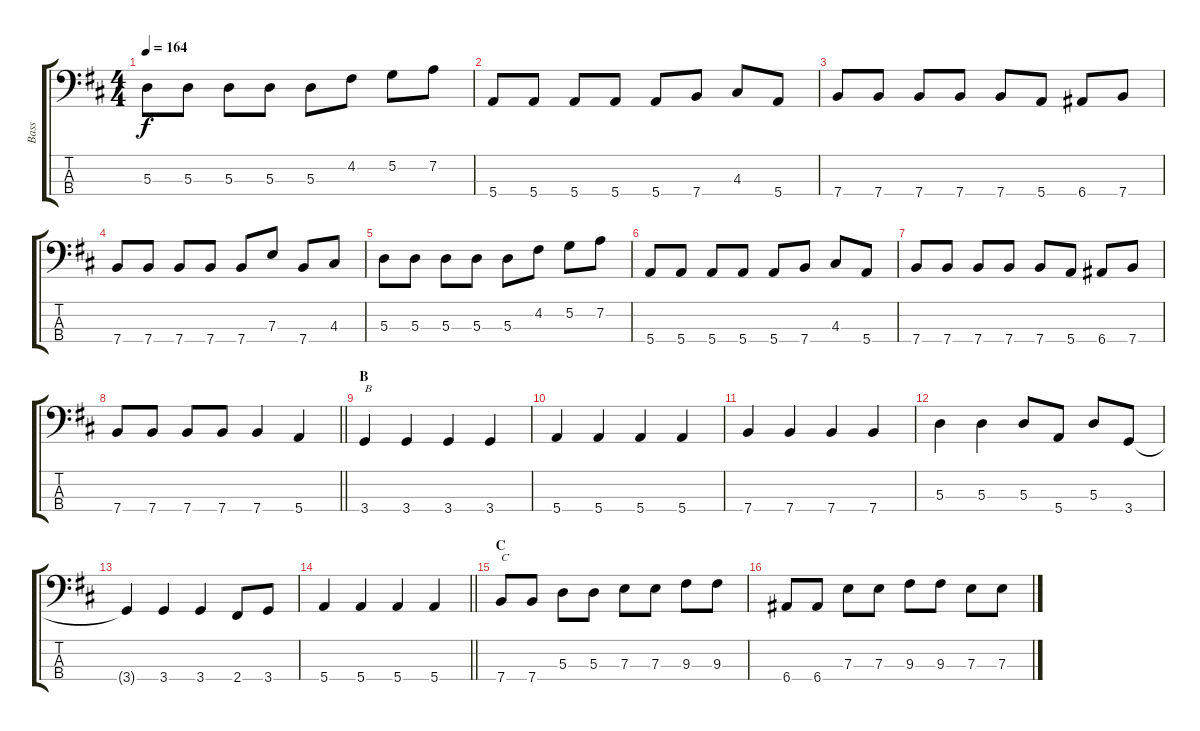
\track ("Bass" "Bass") {instrument electricbasspick}
\staff {score tabs}
\tuning (G2 D2 A1 E1) {hide}
\ts (4 4)
\tempo 164
\clef f4
\ks d
5.3.8{dy f} 5.3.8 5.3.8 5.3.8 5.3.8 4.2.8 5.2.8 7.2.8 |
5.4.8 5.4.8 5.4.8 5.4.8 5.4.8 7.4.8 4.3.8 5.4.8 |
7.4.8 7.4.8 7.4.8 7.4.8 7.4.8 5.4.8 6.4.8 7.4.8 |
7.4.8 7.4.8 7.4.8 7.4.8 7.4.8 7.3.8 7.4.8 4.3.8 |
5.3.8 5.3.8 5.3.8 5.3.8 5.3.8 4.2.8 5.2.8 7.2.8 |
5.4.8 5.4.8 5.4.8 5.4.8 5.4.8 7.4.8 4.3.8 5.4.8 |
7.4.8 7.4.8 7.4.8 7.4.8 7.4.8 5.4.8 6.4.8 7.4.8 |
\barLineRight lightlight
7.4.8 7.4.8 7.4.8 7.4.8 7.4.4 5.4.4 |
\section ("" "B")
3.4.4{txt "B"} 3.4.4 3.4.4 3.4.4 |
5.4.4 5.4.4 5.4.4 5.4.4 |
7.4.4 7.4.4 7.4.4 7.4.4 |
5.3.4 5.3.4 5.3.8 5.4.8 5.3.8 3.4.8 |
3.4{t}.4 3.4.4 3.4.4 2.4.8 3.4.8 |
\barLineRight lightlight
5.4.4 5.4.4 5.4.4 5.4.4 |
\section ("" "C")
7.4.8{txt "C"} 7.4.8 5.3.8 5.3.8 7.3.8 7.3.8 9.3.8 9.3.8 |
6.4.8 6.4.8 7.3.8 7.3.8 9.3.8 9.3.8 7.3.8 7.3.8
